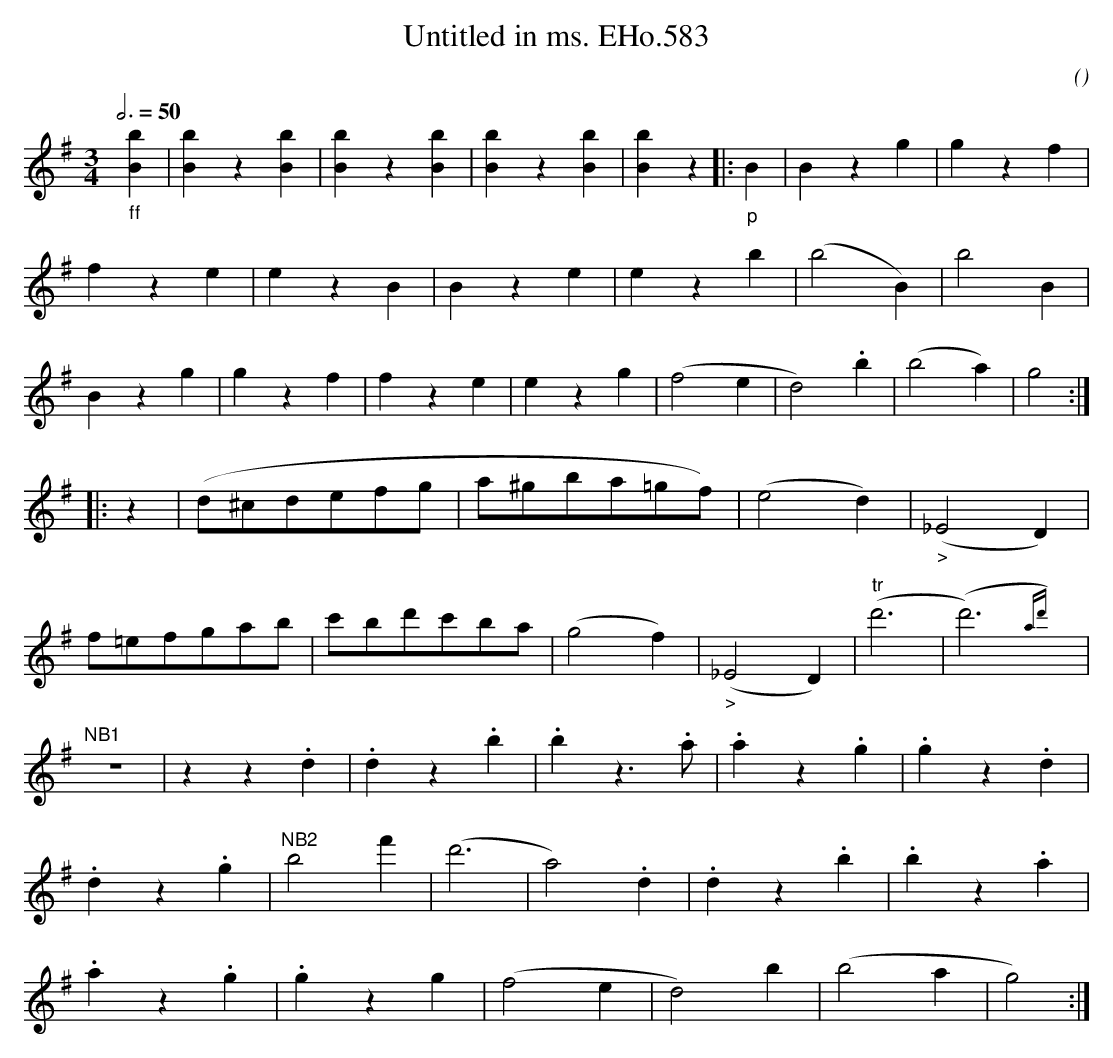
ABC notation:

X:1
T:Untitled in ms. EHo.583
M:3/4
L:1/8
Q:3/4=50
C:
O:
K:G
y"_ff"[B2b2] | [B2b2]z2[B2b2] | [B2b2]z2[B2b2] | [B2b2]z2[B2b2] | [B2b2]z2 |: "_p"B2 | B2z2g2 | g2z2f2 |
f2z2e2 | e2z2B2 | B2z2e2 | e2z2b2 | (b4B2) | b4B2 |
B2z2g2 | g2z2f2 | f2z2e2 | e2z2g2 | (f4e2 | d4).b2 | (b4a2) | g4 :|
|: z2 |( d^cdefg | a^gba=gf) | (e4d2) | "_>"(_E4D2) |
f=efgab | c'bd'c'ba | (g4f2) | "_>"(_E4D2) | ("tr"d'6 | (d'6){ad'})y |
"NB1"z6 | z2z2.d2 | .d2z2.b2 | .b2z2>.a2 | .a2z2.g2 | .g2z2.d2 |
.d2z2.g2 | "NB2"b4 f'2 | (d'6 | a4).d2 | .d2z2.b2 | .b2z2.a2 |
.a2z2.g2 | .g2z2g2 | (f4e2 | d4) b2 | (b4a2 | g4) :|
